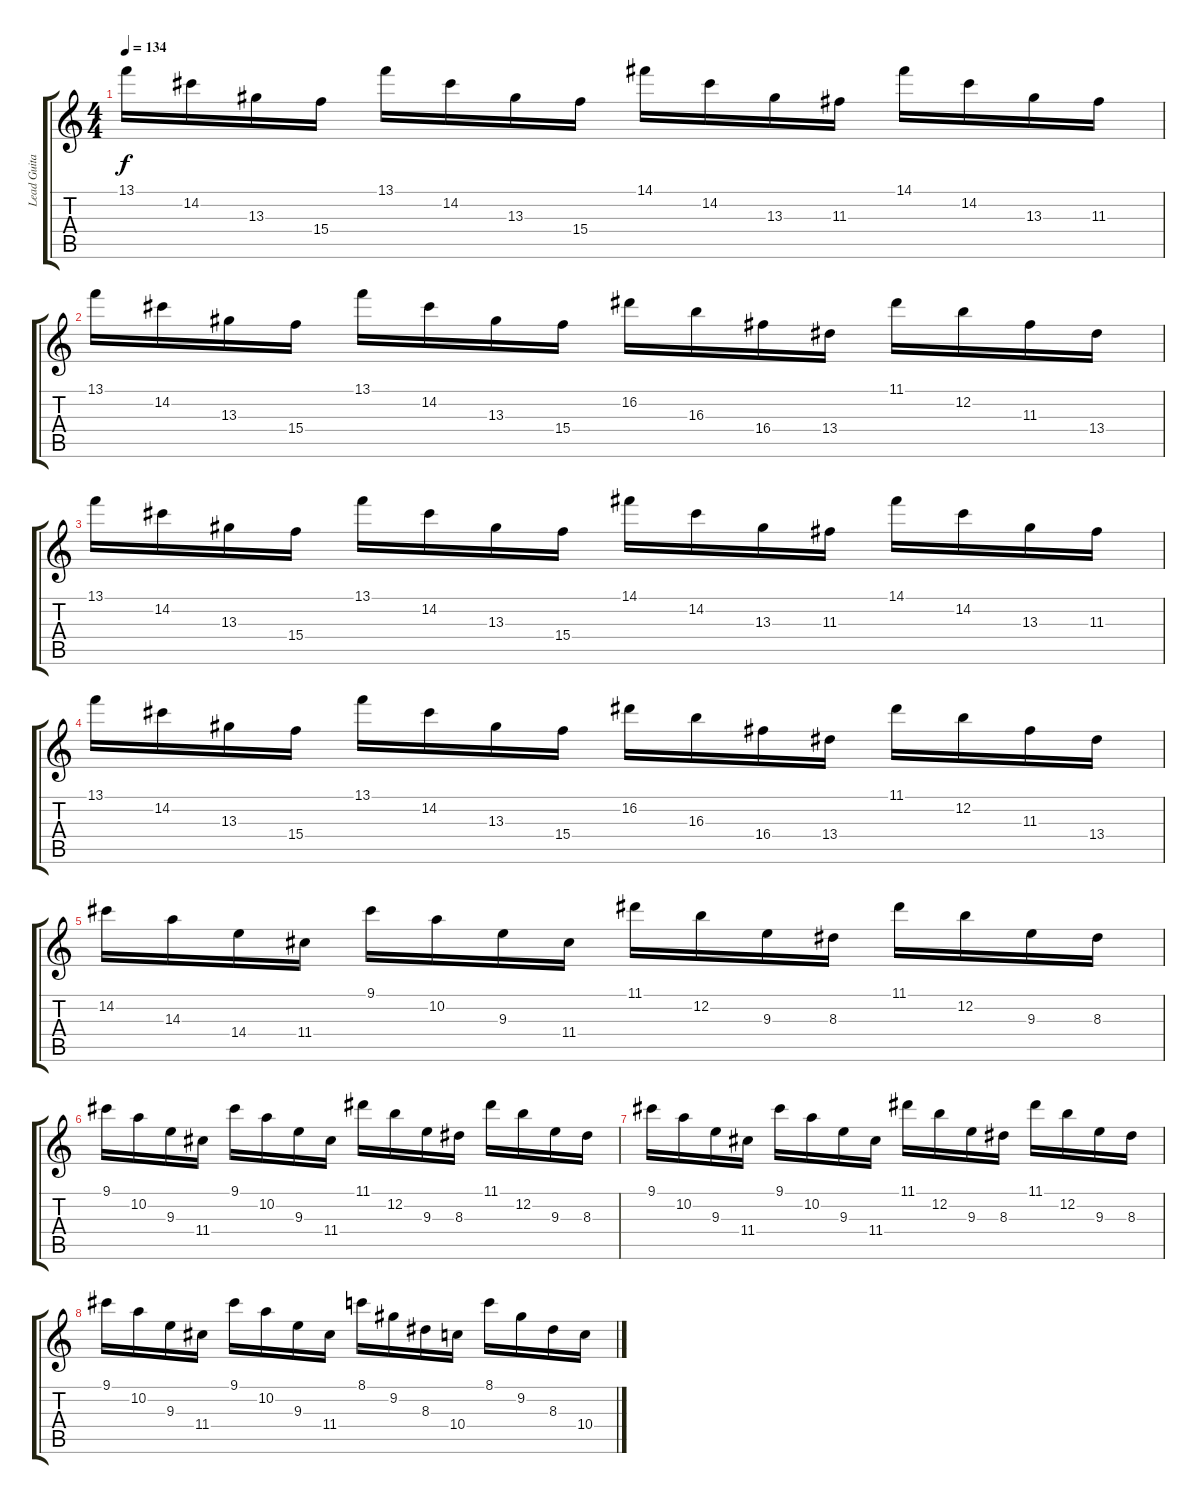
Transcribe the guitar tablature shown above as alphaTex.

\track ("Lead Guitar" "Lead Guita") {instrument distortionguitar}
\staff {score tabs}
\tuning (E4 B3 G3 D3 A2 E2) {hide}
\ts (4 4)
\tempo 134
\clef g2
\ks c
13.1.16{dy f} 14.2.16 13.3.16 15.4.16 13.1.16 14.2.16 13.3.16 15.4.16 14.1.16 14.2.16 13.3.16 11.3.16 14.1.16 14.2.16 13.3.16 11.3.16 |
13.1.16 14.2.16 13.3.16 15.4.16 13.1.16 14.2.16 13.3.16 15.4.16 16.2.16 16.3.16 16.4.16 13.4.16 11.1.16 12.2.16 11.3.16 13.4.16 |
13.1.16 14.2.16 13.3.16 15.4.16 13.1.16 14.2.16 13.3.16 15.4.16 14.1.16 14.2.16 13.3.16 11.3.16 14.1.16 14.2.16 13.3.16 11.3.16 |
13.1.16 14.2.16 13.3.16 15.4.16 13.1.16 14.2.16 13.3.16 15.4.16 16.2.16 16.3.16 16.4.16 13.4.16 11.1.16 12.2.16 11.3.16 13.4.16 |
14.2.16 14.3.16 14.4.16 11.4.16 9.1.16 10.2.16 9.3.16 11.4.16 11.1.16 12.2.16 9.3.16 8.3.16 11.1.16 12.2.16 9.3.16 8.3.16 |
9.1.16 10.2.16 9.3.16 11.4.16 9.1.16 10.2.16 9.3.16 11.4.16 11.1.16 12.2.16 9.3.16 8.3.16 11.1.16 12.2.16 9.3.16 8.3.16 |
9.1.16 10.2.16 9.3.16 11.4.16 9.1.16 10.2.16 9.3.16 11.4.16 11.1.16 12.2.16 9.3.16 8.3.16 11.1.16 12.2.16 9.3.16 8.3.16 |
9.1.16 10.2.16 9.3.16 11.4.16 9.1.16 10.2.16 9.3.16 11.4.16 8.1.16 9.2.16 8.3.16 10.4.16 8.1.16 9.2.16 8.3.16 10.4.16
